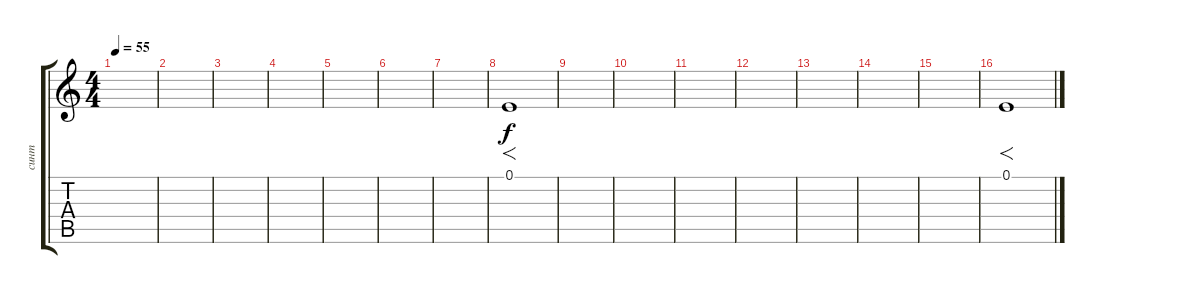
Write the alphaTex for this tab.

\track ("синт" "синт") {instrument applause}
\staff {score tabs}
\tuning (E4 B3 G3 D3 A2 E2) {hide}
\ts (4 4)
\tempo 55
\clef g2
\ks c
|
|
|
|
|
|
|
0.1.1{f} |
|
|
|
|
|
|
|
0.1.1{f}
